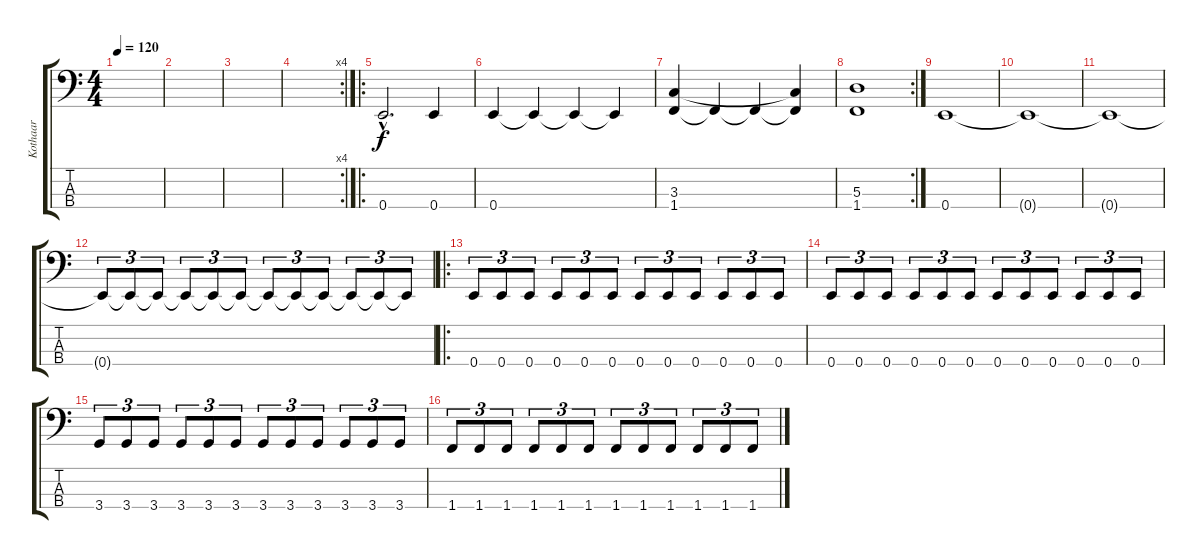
\track ("Kothaar" "Kothaar") {instrument electricbasspick}
\staff {score tabs}
\tuning (G2 D2 A1 E1) {hide}
\ts (4 4)
\tempo 120
\clef f4
\ks c
|
|
|
\rc 4
|
\ro
0.4{hac}.2{d} 0.4.4 |
0.4.4 0.4{t}.4 0.4{t}.4 0.4{t}.4 |
(3.3 1.4).4 1.4{t}.4 1.4{t}.4 (3.3{t} 1.4{t}).4 |
\rc 2
(5.3 1.4).1 |
0.4.1 |
0.4{t}.1 |
0.4{t}.1 |
0.4{t}.8{tu (3 2)} 0.4{t}.8{tu (3 2)} 0.4{t}.8{tu (3 2)} 0.4{t}.8{tu (3 2)} 0.4{t}.8{tu (3 2)} 0.4{t}.8{tu (3 2)} 0.4{t}.8{tu (3 2)} 0.4{t}.8{tu (3 2)} 0.4{t}.8{tu (3 2)} 0.4{t}.8{tu (3 2)} 0.4{t}.8{tu (3 2)} 0.4{t}.8{tu (3 2)} |
\ro
0.4.8{tu (3 2)} 0.4.8{tu (3 2)} 0.4.8{tu (3 2)} 0.4.8{tu (3 2)} 0.4.8{tu (3 2)} 0.4.8{tu (3 2)} 0.4.8{tu (3 2)} 0.4.8{tu (3 2)} 0.4.8{tu (3 2)} 0.4.8{tu (3 2)} 0.4.8{tu (3 2)} 0.4.8{tu (3 2)} |
0.4.8{tu (3 2)} 0.4.8{tu (3 2)} 0.4.8{tu (3 2)} 0.4.8{tu (3 2)} 0.4.8{tu (3 2)} 0.4.8{tu (3 2)} 0.4.8{tu (3 2)} 0.4.8{tu (3 2)} 0.4.8{tu (3 2)} 0.4.8{tu (3 2)} 0.4.8{tu (3 2)} 0.4.8{tu (3 2)} |
3.4.8{tu (3 2)} 3.4.8{tu (3 2)} 3.4.8{tu (3 2)} 3.4.8{tu (3 2)} 3.4.8{tu (3 2)} 3.4.8{tu (3 2)} 3.4.8{tu (3 2)} 3.4.8{tu (3 2)} 3.4.8{tu (3 2)} 3.4.8{tu (3 2)} 3.4.8{tu (3 2)} 3.4.8{tu (3 2)} |
1.4.8{tu (3 2)} 1.4.8{tu (3 2)} 1.4.8{tu (3 2)} 1.4.8{tu (3 2)} 1.4.8{tu (3 2)} 1.4.8{tu (3 2)} 1.4.8{tu (3 2)} 1.4.8{tu (3 2)} 1.4.8{tu (3 2)} 1.4.8{tu (3 2)} 1.4.8{tu (3 2)} 1.4.8{tu (3 2)}
